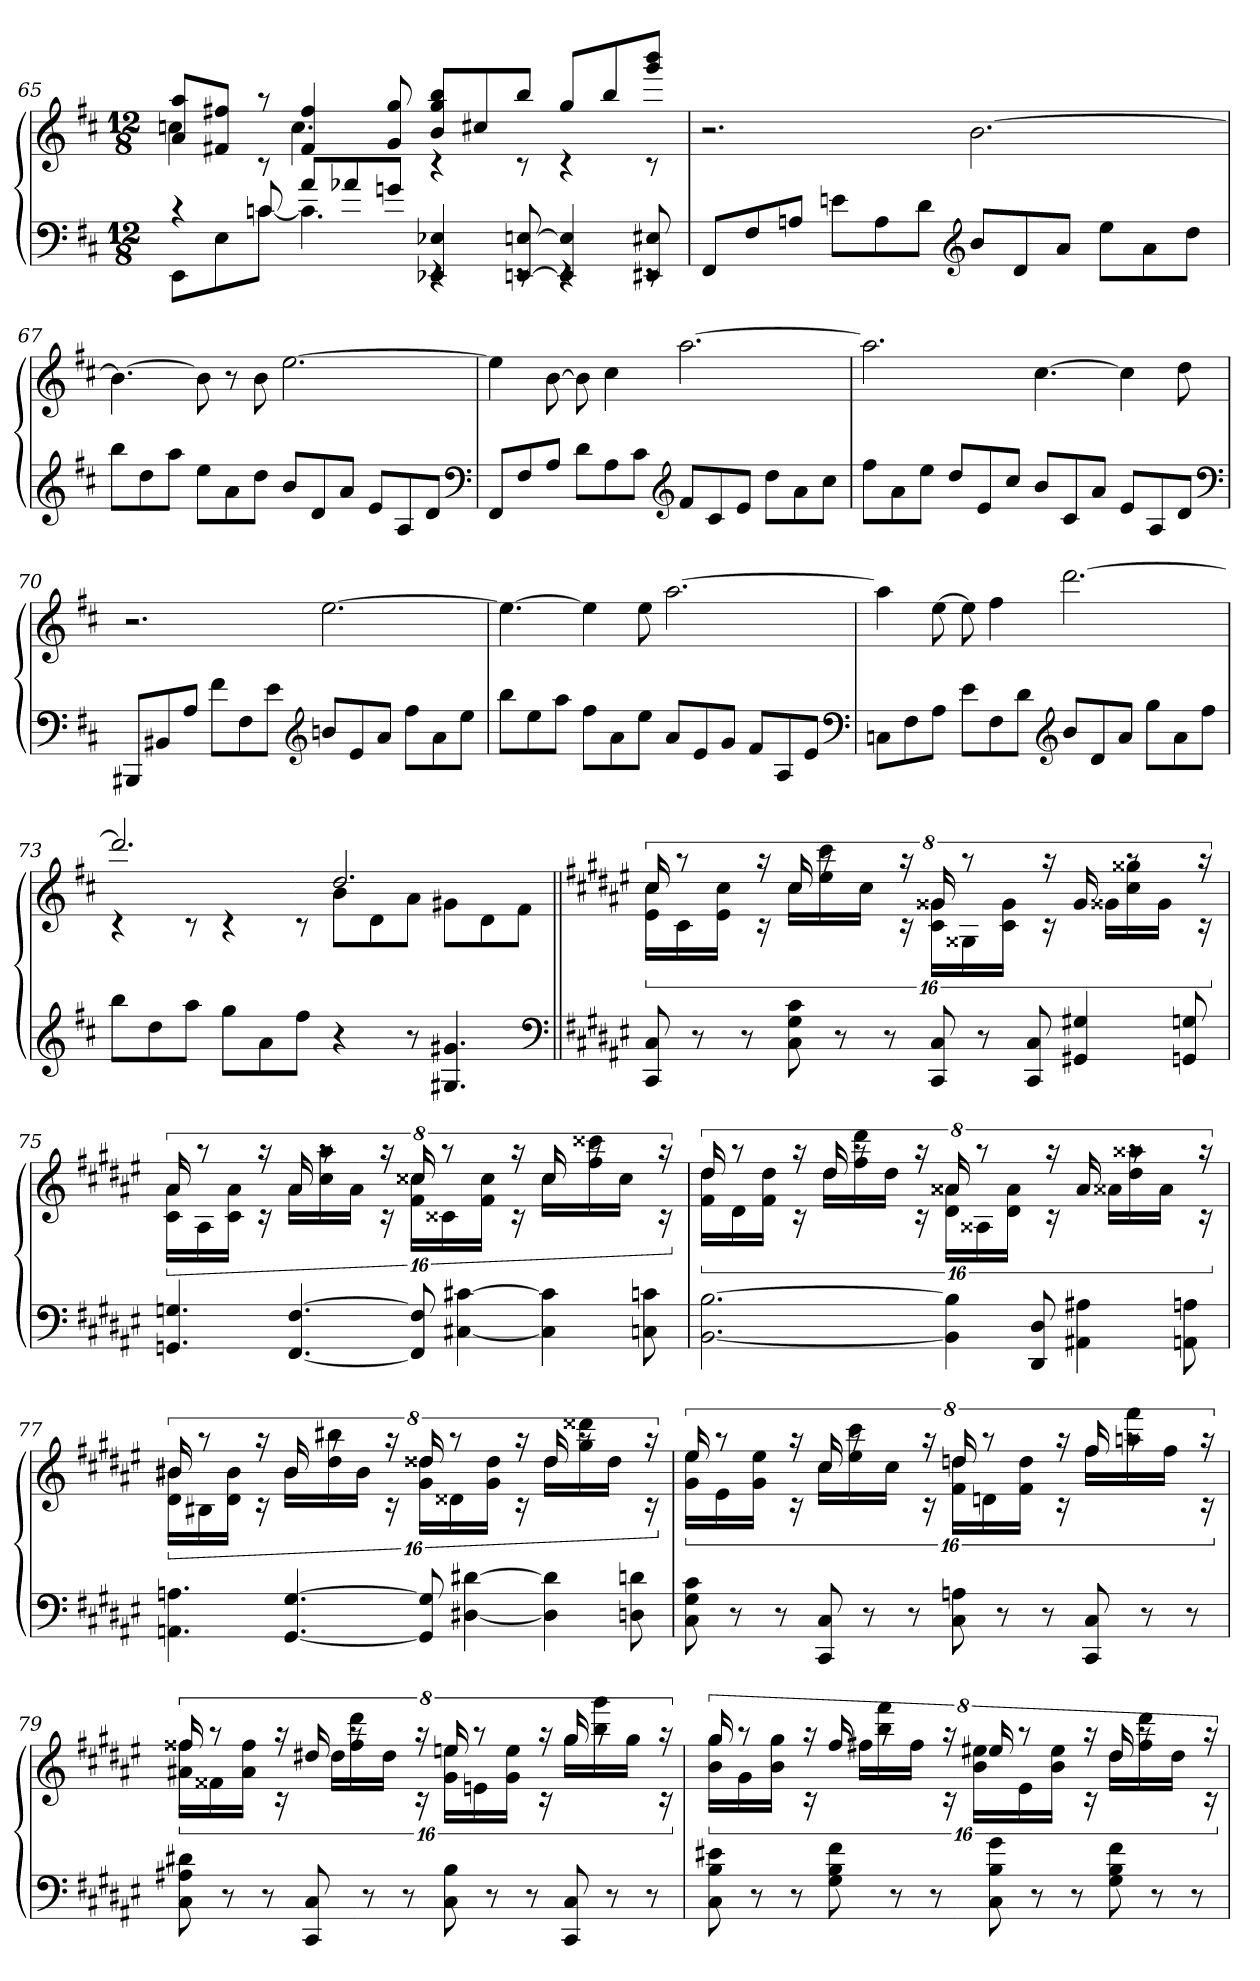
**kern	**kern
*part1	*part1
*staff2	*staff1
*clefF4	*clefG2
*k[f#c#]	*k[f#c#]
*M12/8	*M12/8
=65	=65
*^	*^
4rc	8EEL	8a 8aaL	4ccn
.	8E	8f#X 8ff#XJ	.
8cn	[8cJ	8raa	8rc
8aL	4.c]	4f# 4ff#	4.cc
8a-X	.	.	.
8gnJ	.	8g 8gg	.
4EE-X 4E-X	4rEE	8b 8gg 8bbL	4rc
.	.	8cc#X	.
[8EEn [8En	8rEE	8bbJ	8rc
4EE] 4E]	4rEE	8ggL	4rc
.	.	8bb	.
8EE#X 8E#X	8rEE	8ggg 8bbbJ	8rc
*v	*v	*	*
*	*v	*v
=66	=66
8FF#L	2.r
8F#	.
8AnJ	.
8enL	.
8A	.
8dJ	.
*clefG2	*
8bL	[2.b
8d	.
8aJ	.
8eeL	.
8a	.
8ddJ	.
=67	=67
8bbL	4.b_
8dd	.
8aaJ	.
8eeL	8b]
8a	8r
8ddJ	8b
8bL	[2.ee
8d	.
8aJ	.
8eL	.
8A	.
8dJ	.
*clefF4	*
=68	=68
8FF#L	4ee]
8F#	.
8AJ	[8b
8dL	8b]
8A	4cc#
8c#J	.
*clefG2	*
8f#L	[2.aa
8c#	.
8eJ	.
8ddL	.
8a	.
8cc#J	.
=69	=69
8ff#L	2.aa]
8a	.
8eeJ	.
8ddL	.
8e	.
8cc#J	.
8bL	[4.cc#
8c#	.
8aJ	.
8eL	4cc#]
8A	.
8dJ	8dd
*clefF4	*
=70	=70
8BBB#XL	2.r
8BB#X	.
8AJ	.
8f#L	.
8F#	.
8eJ	.
*clefG2	*
8bnL	[2.ee
8e	.
8aJ	.
8ff#L	.
8a	.
8eeJ	.
=71	=71
8bbL	4.ee_
8ee	.
8aaJ	.
8ff#L	4ee]
8a	.
8eeJ	8ee
8aL	[2.aa
8e	.
8gJ	.
8f#L	.
8A	.
8eJ	.
*clefF4	*
=72	=72
8CnL	4aa]
8F#	.
8AJ	[8ee
8eL	8ee]
8F#	4ff#
8dJ	.
*clefG2	*
8bL	[2.ddd
8d	.
8aJ	.
8ggL	.
8a	.
8ff#J	.
=73	=73
*	*^
8bbL	2.ddd]	4rc
8dd	.	.
8aaJ	.	8rc
8ggL	.	4rc
8a	.	.
8ff#J	.	8rc
4r	2.dd	8bL
.	.	8d
8r	.	8aJ
4.G#X 4.g#X	.	8g#XL
.	.	8d
.	.	8f#J
*clefF4	*	*
=74||	=74||	=74||
*k[f#c#g#d#a#e#]	*k[f#c#g#d#a#e#]	*
8CC# 8C#	32%3cc#	32%3e# 32%3cc#LL
.	16%3raa	32%3c#
8r	.	.
.	.	32%3e# 32%3cc#JJ
8r	.	.
.	32%3raa	32%3rc
8C# 8G# 8c#	32%3cc#	32%3cc#LL
.	16%3raa	32%3ee# 32%3ccc#
8r	.	.
.	.	32%3cc#JJ
8r	.	.
.	32%3raa	32%3rc
8CC# 8C#	32%3g##X	32%3c# 32%3g##XLL
.	16%3raa	32%3G##X
8r	.	.
.	.	32%3c# 32%3g##JJ
8CC# 8C#	.	.
.	32%3raa	32%3rc
4GG#X 4G#X	32%3g##	32%3g##XLL
.	16%3raa	32%3cc# 32%3gg##X
.	.	32%3g##JJ
8GGn 8Gn	.	.
.	32%3raa	32%3rc
=75	=75	=75
4.GGn 4.Gn	32%3a#	32%3c# 32%3a#LL
.	16%3raa	32%3A#
.	.	32%3c# 32%3a#JJ
.	32%3raa	32%3rc
[4.FF# [4.F#	32%3a#	32%3a#LL
.	16%3raa	32%3cc# 32%3aa#
.	.	32%3a#JJ
.	32%3raa	32%3rc
8FF#] 8F#]	32%3cc##X	32%3f# 32%3cc##XLL
.	16%3raa	32%3c##X
[4C#X [4c#X	.	.
.	.	32%3f# 32%3cc##JJ
.	32%3raa	32%3rc
4C#] 4c#]	32%3cc##	32%3cc##LL
.	16%3raa	32%3ff# 32%3ccc##X
.	.	32%3cc##JJ
8Cn 8cn	.	.
.	32%3raa	32%3rc
=76	=76	=76
[2.BB [2.B	32%3dd#	32%3f# 32%3dd#LL
.	16%3raa	32%3d#
.	.	32%3f# 32%3dd#JJ
.	32%3raa	32%3rc
.	32%3dd#	32%3dd#LL
.	16%3raa	32%3ff# 32%3ddd#
.	.	32%3dd#JJ
.	32%3raa	32%3rc
4BB] 4B]	32%3a##X	32%3d# 32%3a##XLL
.	16%3raa	32%3A##X
.	.	32%3d# 32%3a##JJ
8DD# 8D#	.	.
.	32%3raa	32%3rc
4AA#X 4A#X	32%3a##	32%3a##XLL
.	16%3raa	32%3dd# 32%3aa##X
.	.	32%3a##JJ
8AAn 8An	.	.
.	32%3raa	32%3rc
=77	=77	=77
4.AAn 4.An	32%3b#X	32%3d# 32%3b#XLL
.	16%3raa	32%3B#X
.	.	32%3d# 32%3b#JJ
.	32%3raa	32%3rc
[4.GG# [4.G#	32%3b#	32%3b#LL
.	16%3raa	32%3dd# 32%3bb#X
.	.	32%3b#JJ
.	32%3raa	32%3rc
8GG#] 8G#]	32%3dd##X	32%3g# 32%3dd##XLL
.	16%3raa	32%3d##X
[4D#X [4d#X	.	.
.	.	32%3g# 32%3dd##JJ
.	32%3raa	32%3rc
4D#] 4d#]	32%3dd##	32%3dd##LL
.	16%3raa	32%3gg# 32%3ddd##X
.	.	32%3dd##JJ
8Dn 8dn	.	.
.	32%3raa	32%3rc
=78	=78	=78
8C# 8G# 8c#	32%3ee#	32%3g# 32%3ee#LL
.	16%3raa	32%3e#
8r	.	.
.	.	32%3g# 32%3ee#JJ
8r	.	.
.	32%3raa	32%3rc
8CC# 8C#	32%3cc#	32%3cc#LL
.	16%3raa	32%3ee# 32%3ccc#
8r	.	.
.	.	32%3cc#JJ
8r	.	.
.	32%3raa	32%3rc
8C# 8An	32%3ddn	32%3f# 32%3ddLL
.	16%3raa	32%3dn
8r	.	.
.	.	32%3f# 32%3ddJJ
8r	.	.
.	32%3raa	32%3rc
8CC# 8C#	32%3ff#	32%3ff#LL
.	16%3raa	32%3aan 32%3fff#
8r	.	.
.	.	32%3ff#JJ
8r	.	.
.	32%3raa	32%3rc
=79	=79	=79
8C# 8A#X 8d#X	32%3ff##X	32%3a#X 32%3ff##XLL
.	16%3raa	32%3f##X
8r	.	.
.	.	32%3a# 32%3ff##JJ
8r	.	.
.	32%3raa	32%3rc
8CC# 8C#	32%3dd#X	32%3dd#LL
.	16%3raa	32%3ff## 32%3ddd#
8r	.	.
.	.	32%3dd#JJ
8r	.	.
.	32%3raa	32%3rc
8C# 8B	32%3een	32%3g# 32%3eeLL
.	16%3raa	32%3en
8r	.	.
.	.	32%3g# 32%3eeJJ
8r	.	.
.	32%3raa	32%3rc
8CC# 8C#	32%3gg#	32%3gg#LL
.	16%3raa	32%3bb 32%3ggg#
8r	.	.
.	.	32%3gg#JJ
8r	.	.
.	32%3raa	32%3rc
=80	=80	=80
8C# 8B 8e#X	32%3gg#	32%3b 32%3gg#LL
.	16%3raa	32%3g#
8r	.	.
.	.	32%3b 32%3gg#JJ
8r	.	.
.	32%3raa	32%3rc
8G# 8B 8f#	32%3ff#	32%3ff#XLL
.	16%3raa	32%3bb 32%3fff#
8r	.	.
.	.	32%3ff#JJ
8r	.	.
.	32%3raa	32%3rc
8C# 8B 8g#	32%3ee#	32%3b 32%3ee#XLL
.	16%3raa	32%3e#
8r	.	.
.	.	32%3b 32%3ee#JJ
8r	.	.
.	32%3raa	32%3rc
8G# 8B 8f#	32%3dd#	32%3dd#LL
.	16%3raa	32%3ff# 32%3ddd#
8r	.	.
.	.	32%3dd#JJ
8r	.	.
.	32%3raa	32%3rc
*	*v	*v
=	=
*-	*-
